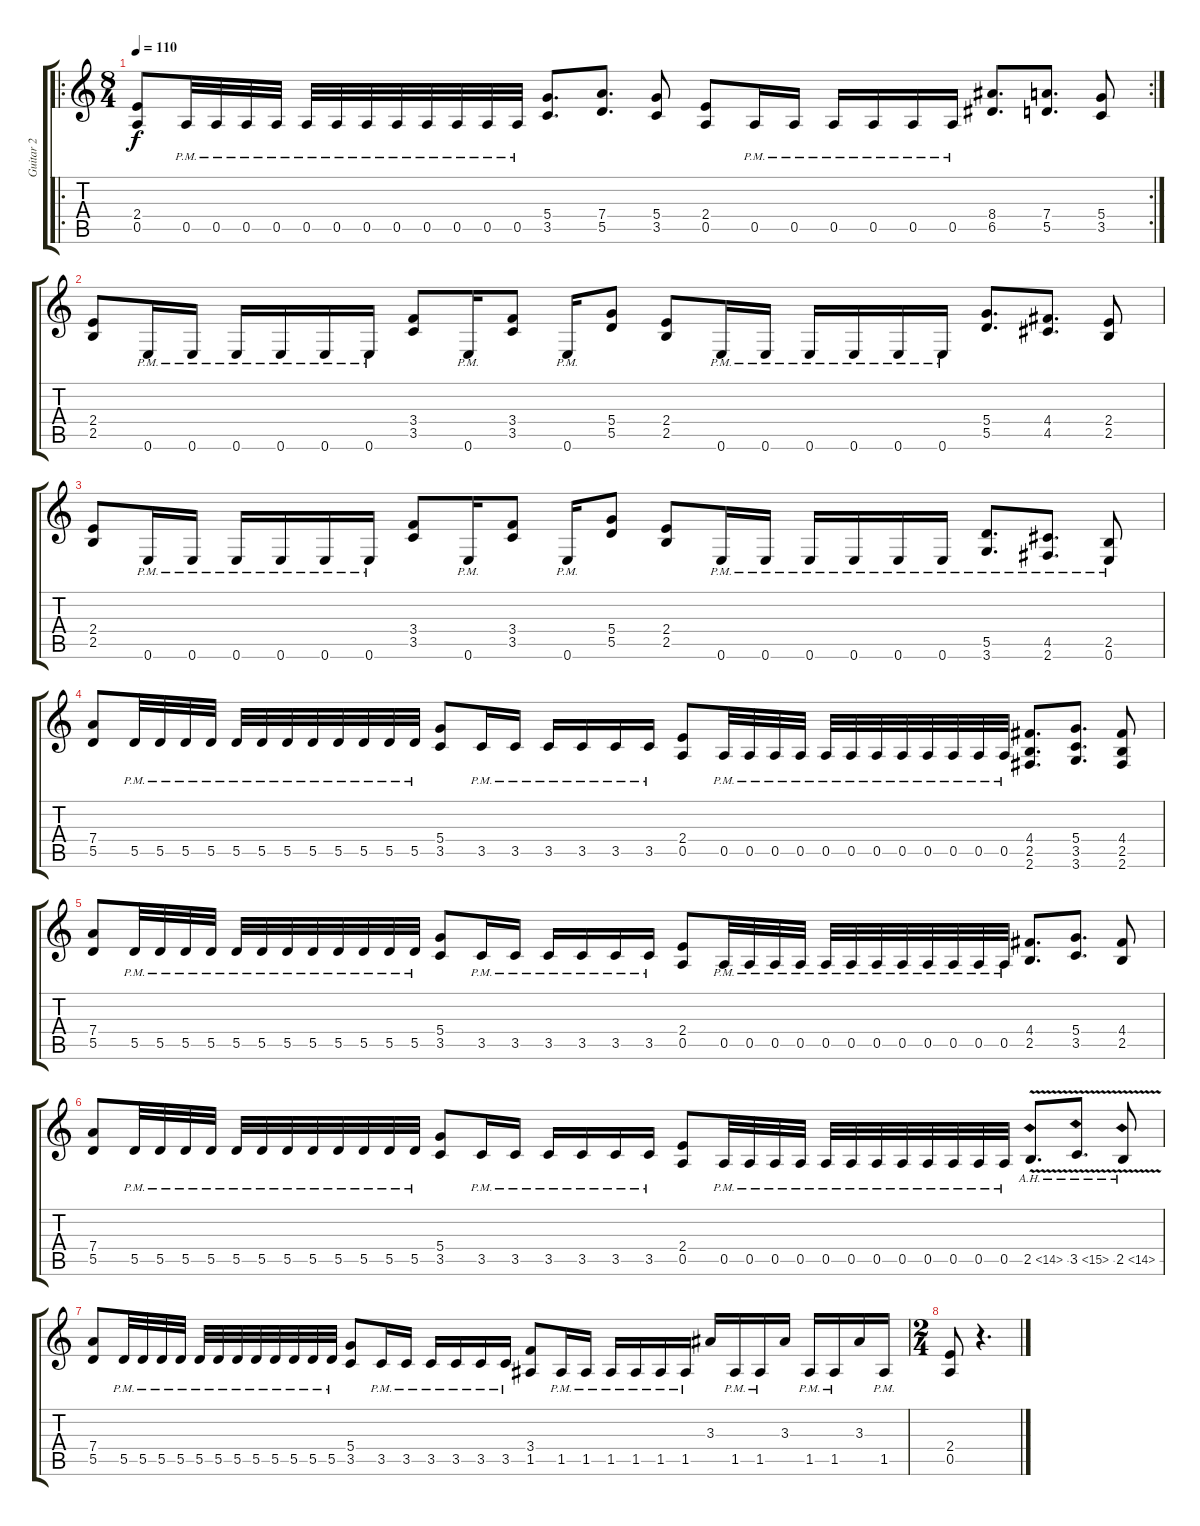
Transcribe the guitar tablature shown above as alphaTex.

\track ("Guitar 2" "Guitar 2") {instrument overdrivenguitar}
\staff {score tabs}
\tuning (E4 B3 G3 D3 A2 E2) {hide}
\ro
\rc 2
\ts (8 4)
\tempo 110
\clef g2
\ks c
(2.4 0.5).8{dy f} 0.5{pm}.32 0.5{pm}.32 0.5{pm}.32 0.5{pm}.32 0.5{pm}.32 0.5{pm}.32 0.5{pm}.32 0.5{pm}.32 0.5{pm}.32 0.5{pm}.32 0.5{pm}.32 0.5{pm}.32 (5.4 3.5).8{d} (7.4 5.5).8{d} (5.4 3.5).8 (2.4 0.5).8 0.5{pm}.16 0.5{pm}.16 0.5{pm}.16 0.5{pm}.16 0.5{pm}.16 0.5{pm}.16 (8.4 6.5).8{d} (7.4 5.5).8{d} (5.4 3.5).8 |
(2.4 2.5).8 0.6{pm}.16 0.6{pm}.16 0.6{pm}.16 0.6{pm}.16 0.6{pm}.16 0.6{pm}.16 (3.4 3.5).8 0.6{pm}.16 (3.4 3.5).8 0.6{pm}.16 (5.4 5.5).8 (2.4 2.5).8 0.6{pm}.16 0.6{pm}.16 0.6{pm}.16 0.6{pm}.16 0.6{pm}.16 0.6{pm}.16 (5.4 5.5).8{d} (4.4 4.5).8{d} (2.4 2.5).8 |
(2.4 2.5).8 0.6{pm}.16 0.6{pm}.16 0.6{pm}.16 0.6{pm}.16 0.6{pm}.16 0.6{pm}.16 (3.4 3.5).8 0.6{pm}.16 (3.4 3.5).8 0.6{pm}.16 (5.4 5.5).8 (2.4 2.5).8 0.6{pm}.16 0.6{pm}.16 0.6{pm}.16 0.6{pm}.16 0.6{pm}.16 0.6{pm}.16 (5.5{pm} 3.6{pm}).8{d} (4.5{pm} 2.6{pm}).8{d} (2.5{pm} 0.6{pm}).8 |
(7.4 5.5).8 5.5{pm}.32 5.5{pm}.32 5.5{pm}.32 5.5{pm}.32 5.5{pm}.32 5.5{pm}.32 5.5{pm}.32 5.5{pm}.32 5.5{pm}.32 5.5{pm}.32 5.5{pm}.32 5.5{pm}.32 (5.4 3.5).8 3.5{pm}.16 3.5{pm}.16 3.5{pm}.16 3.5{pm}.16 3.5{pm}.16 3.5{pm}.16 (2.4 0.5).8 0.5{pm}.32 0.5{pm}.32 0.5{pm}.32 0.5{pm}.32 0.5{pm}.32 0.5{pm}.32 0.5{pm}.32 0.5{pm}.32 0.5{pm}.32 0.5{pm}.32 0.5{pm}.32 0.5{pm}.32 (4.4 2.5 2.6).8{d} (5.4 3.5 3.6).8{d} (4.4 2.5 2.6).8 |
(7.4 5.5).8 5.5{pm}.32 5.5{pm}.32 5.5{pm}.32 5.5{pm}.32 5.5{pm}.32 5.5{pm}.32 5.5{pm}.32 5.5{pm}.32 5.5{pm}.32 5.5{pm}.32 5.5{pm}.32 5.5{pm}.32 (5.4 3.5).8 3.5{pm}.16 3.5{pm}.16 3.5{pm}.16 3.5{pm}.16 3.5{pm}.16 3.5{pm}.16 (2.4 0.5).8 0.5{pm}.32 0.5{pm}.32 0.5{pm}.32 0.5{pm}.32 0.5{pm}.32 0.5{pm}.32 0.5{pm}.32 0.5{pm}.32 0.5{pm}.32 0.5{pm}.32 0.5{pm}.32 0.5{pm}.32 (4.4 2.5).8{d} (5.4 3.5).8{d} (4.4 2.5).8 |
(7.4 5.5).8 5.5{pm}.32 5.5{pm}.32 5.5{pm}.32 5.5{pm}.32 5.5{pm}.32 5.5{pm}.32 5.5{pm}.32 5.5{pm}.32 5.5{pm}.32 5.5{pm}.32 5.5{pm}.32 5.5{pm}.32 (5.4 3.5).8 3.5{pm}.16 3.5{pm}.16 3.5{pm}.16 3.5{pm}.16 3.5{pm}.16 3.5{pm}.16 (2.4 0.5).8 0.5{pm}.32 0.5{pm}.32 0.5{pm}.32 0.5{pm}.32 0.5{pm}.32 0.5{pm}.32 0.5{pm}.32 0.5{pm}.32 0.5{pm}.32 0.5{pm}.32 0.5{pm}.32 0.5{pm}.32 2.5{ah 12 v}.8{d} 3.5{ah 12 v}.8{d} 2.5{ah 12 v}.8 |
(7.4 5.5).8 5.5{pm}.32 5.5{pm}.32 5.5{pm}.32 5.5{pm}.32 5.5{pm}.32 5.5{pm}.32 5.5{pm}.32 5.5{pm}.32 5.5{pm}.32 5.5{pm}.32 5.5{pm}.32 5.5{pm}.32 (5.4 3.5).8 3.5{pm}.16 3.5{pm}.16 3.5{pm}.16 3.5{pm}.16 3.5{pm}.16 3.5{pm}.16 (3.4 1.5).8 1.5{pm}.16 1.5{pm}.16 1.5{pm}.16 1.5{pm}.16 1.5{pm}.16 1.5{pm}.16 3.3.16 1.5{pm}.16 1.5{pm}.16 3.3.16 1.5{pm}.16 1.5{pm}.16 3.3.16 1.5{pm}.16 |
\ts (2 4)
(2.4 0.5).8 r.4{d}
